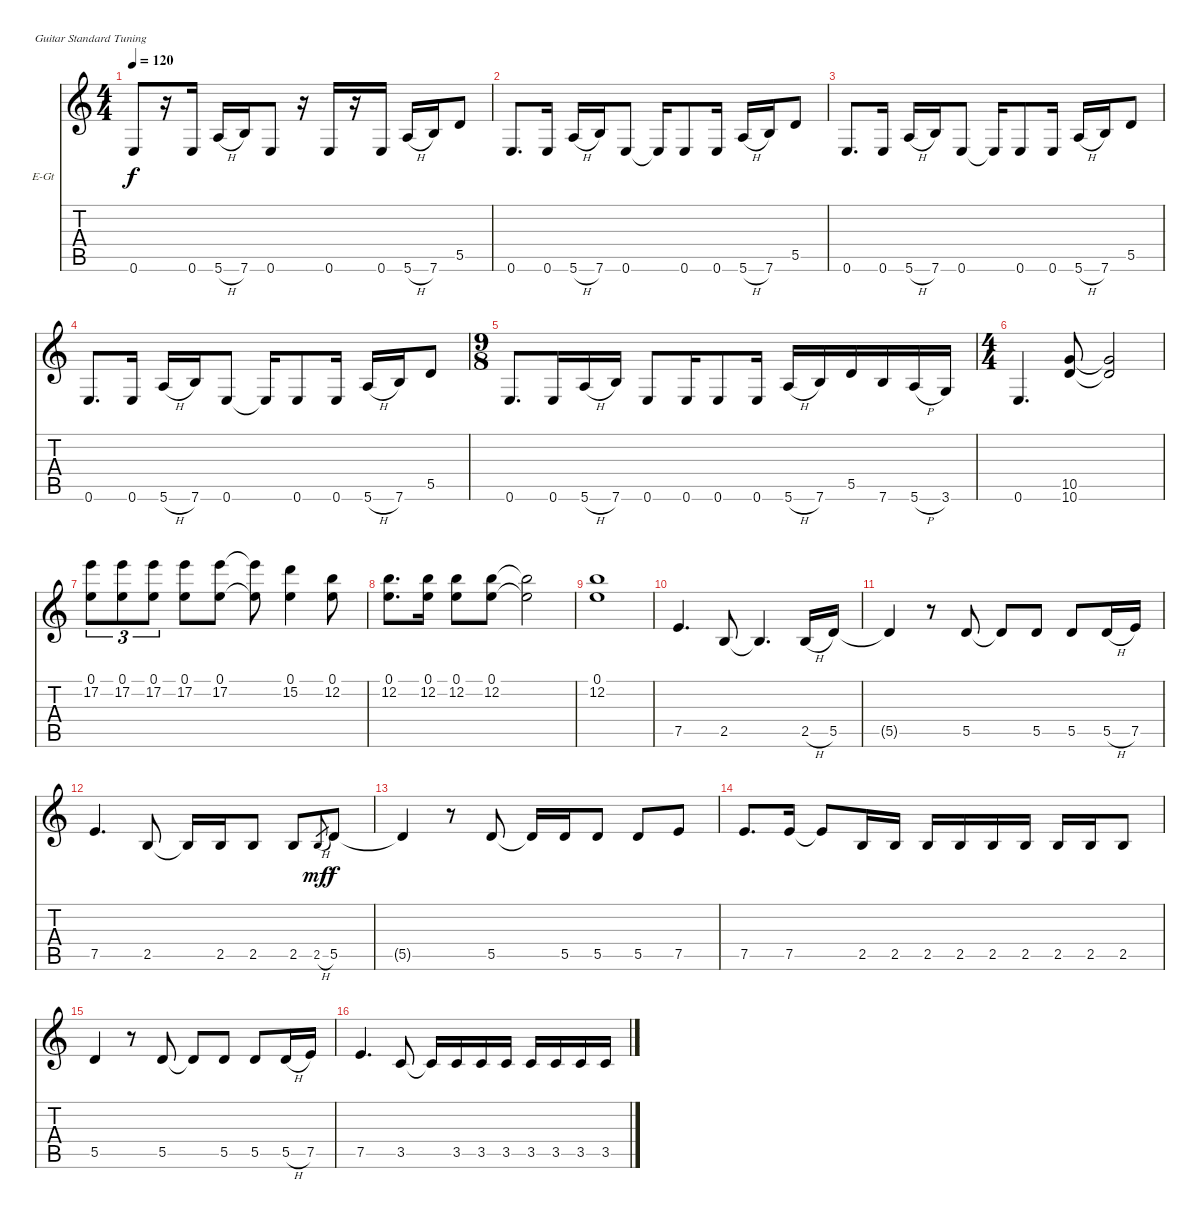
\defaultSystemsLayout 4
\bracketExtendMode nobrackets
\firstSystemTrackNameOrientation horizontal
\otherSystemsTrackNameOrientation horizontal
\track ("Mike McCready (Drive)" "E-Gt") {instrument overdrivenguitar}
\staff {score tabs}
\tuning (E4 B3 G3 D3 A2 E2)
\ts (4 4)
\tempo 120
\clef g2
\ks c
0.6.8{dy f} r.16 0.6.16 5.6{h}.16 7.6.16 0.6.8 r.16 0.6.16 r.16 0.6.16 5.6{h}.16 7.6.16 5.5.8 |
0.6.8{d} 0.6.16 5.6{h}.16 7.6.16 0.6.8 0.6{t}.16 0.6.8 0.6.16 5.6{h}.16 7.6.16 5.5.8 |
0.6.8{d} 0.6.16 5.6{h}.16 7.6.16 0.6.8 0.6{t}.16 0.6.8 0.6.16 5.6{h}.16 7.6.16 5.5.8 |
0.6.8{d} 0.6.16 5.6{h}.16 7.6.16 0.6.8 0.6{t}.16 0.6.8 0.6.16 5.6{h}.16 7.6.16 5.5.8 |
\ts (9 8)
0.6.8{d} 0.6.16 5.6{h}.16 7.6.16 0.6.8 0.6.16 0.6.8 0.6.16 5.6{h}.16 7.6.16 5.5.16 7.6.16 5.6{h}.16 3.6.16 |
\ts (4 4)
0.6.4{d} (10.5 10.6).8 (10.5{t} 10.6{t}).2 |
(0.1 17.2).8{tu (3 2)} (0.1 17.2).8{tu (3 2)} (0.1 17.2).8{tu (3 2)} (0.1 17.2).8 (0.1 17.2).8 (0.1{t} 17.2{t}).8 (0.1 15.2).4 (0.1 12.2).8 |
(0.1 12.2).8{d} (0.1 12.2).16 (0.1 12.2).8 (0.1 12.2).8 (0.1{t} 12.2{t}).2 |
(0.1 12.2).1 |
7.5.4{d} 2.5.8 2.5{t}.4{d} 2.5{h}.16 5.5.16 |
5.5{t}.4 r.8 5.5.8 5.5{t}.8 5.5.8 5.5.8 5.5{h}.16 7.5.16 |
7.5.4{d} 2.5.8 2.5{t}.16 2.5.16 2.5.8 2.5.8 2.5{h}.8{gr dy mf} 5.5.8{dy f} |
5.5{t}.4 r.8 5.5.8 5.5{t}.16 5.5.16 5.5.8 5.5.8 7.5.8 |
7.5.8{d} 7.5.16 7.5{t}.8 2.5.16 2.5.16 2.5.16 2.5.16 2.5.16 2.5.16 2.5.16 2.5.16 2.5.8 |
5.5.4 r.8 5.5.8 5.5{t}.8 5.5.8 5.5.8 5.5{h}.16 7.5.16 |
7.5.4{d} 3.5.8 3.5{t}.16 3.5.16 3.5.16 3.5.16 3.5.16 3.5.16 3.5.16 3.5.16
